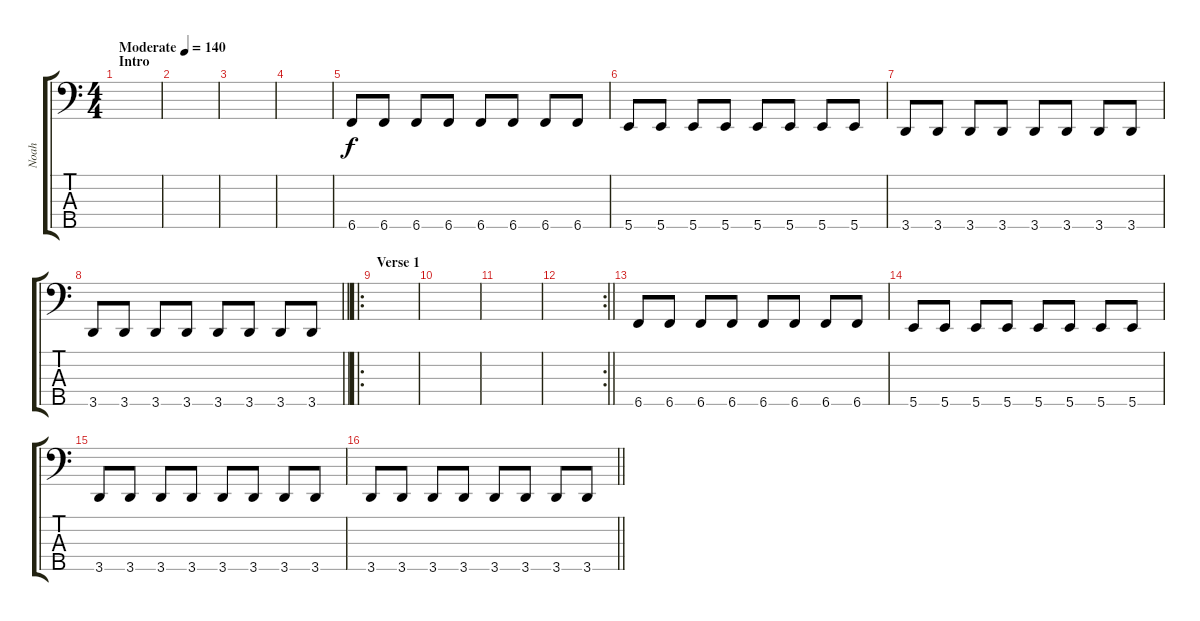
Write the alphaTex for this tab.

\track ("Noah" "Noah") {instrument electricbassfinger}
\staff {score tabs}
\tuning (G2 D2 A1 E1 B0) {hide}
\ts (4 4)
\section ("" "Intro")
\tempo (140 "Moderate")
\clef f4
\ks c
|
|
|
|
6.5.8 6.5.8 6.5.8 6.5.8 6.5.8 6.5.8 6.5.8 6.5.8 |
5.5.8 5.5.8 5.5.8 5.5.8 5.5.8 5.5.8 5.5.8 5.5.8 |
3.5.8 3.5.8 3.5.8 3.5.8 3.5.8 3.5.8 3.5.8 3.5.8 |
\barLineRight lightlight
3.5.8 3.5.8 3.5.8 3.5.8 3.5.8 3.5.8 3.5.8 3.5.8 |
\ro
\section ("" "Verse 1")
|
|
|
\rc 2
\barLineRight lightlight
|
\section ("" "")
6.5.8 6.5.8 6.5.8 6.5.8 6.5.8 6.5.8 6.5.8 6.5.8 |
5.5.8 5.5.8 5.5.8 5.5.8 5.5.8 5.5.8 5.5.8 5.5.8 |
3.5.8 3.5.8 3.5.8 3.5.8 3.5.8 3.5.8 3.5.8 3.5.8 |
\barLineRight lightlight
3.5.8 3.5.8 3.5.8 3.5.8 3.5.8 3.5.8 3.5.8 3.5.8
